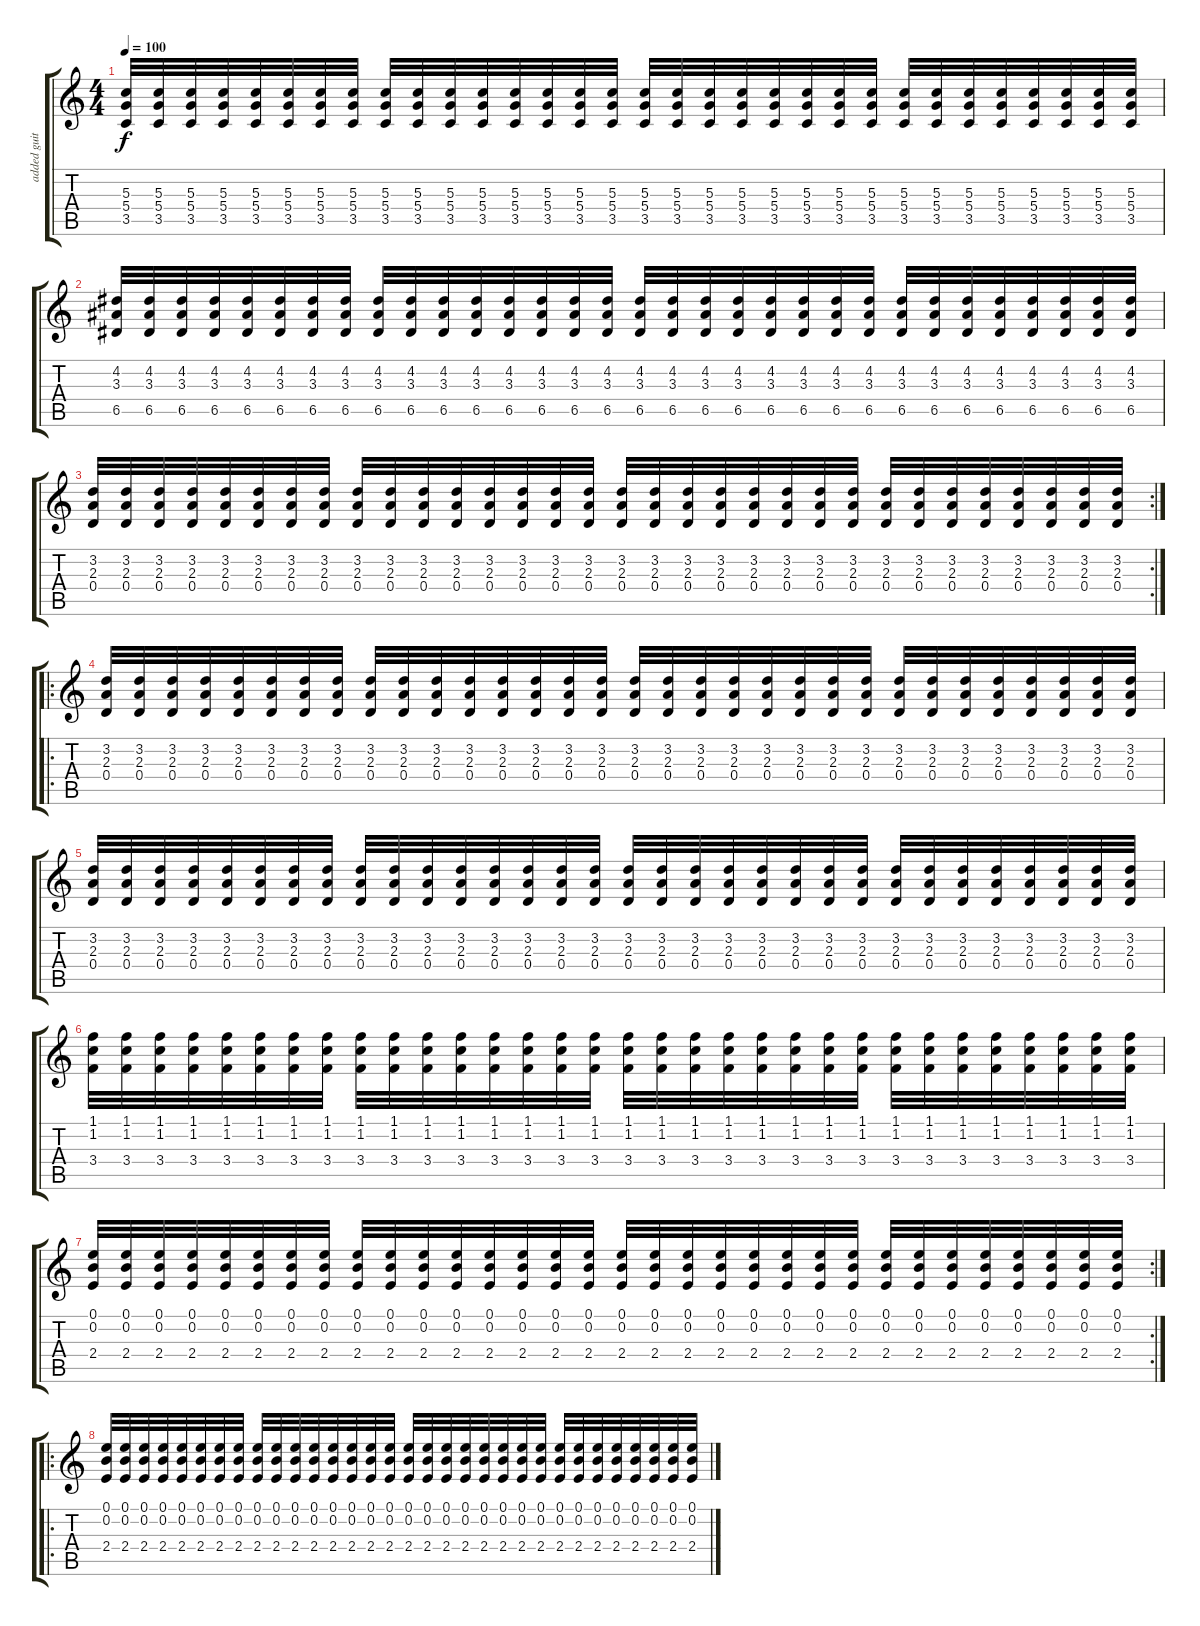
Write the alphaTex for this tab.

\track ("added guitar" "added guit") {instrument distortionguitar}
\staff {score tabs}
\tuning (E4 B3 G3 D3 A2 E2) {hide}
\ts (4 4)
\tempo 100
\clef g2
\ks c
(5.3 5.4 3.5).32{dy f} (5.3 5.4 3.5).32 (5.3 5.4 3.5).32 (5.3 5.4 3.5).32 (5.3 5.4 3.5).32 (5.3 5.4 3.5).32 (5.3 5.4 3.5).32 (5.3 5.4 3.5).32 (5.3 5.4 3.5).32 (5.3 5.4 3.5).32 (5.3 5.4 3.5).32 (5.3 5.4 3.5).32 (5.3 5.4 3.5).32 (5.3 5.4 3.5).32 (5.3 5.4 3.5).32 (5.3 5.4 3.5).32 (5.3 5.4 3.5).32 (5.3 5.4 3.5).32 (5.3 5.4 3.5).32 (5.3 5.4 3.5).32 (5.3 5.4 3.5).32 (5.3 5.4 3.5).32 (5.3 5.4 3.5).32 (5.3 5.4 3.5).32 (5.3 5.4 3.5).32 (5.3 5.4 3.5).32 (5.3 5.4 3.5).32 (5.3 5.4 3.5).32 (5.3 5.4 3.5).32 (5.3 5.4 3.5).32 (5.3 5.4 3.5).32 (5.3 5.4 3.5).32 |
(4.2 3.3 6.5).32 (4.2 3.3 6.5).32 (4.2 3.3 6.5).32 (4.2 3.3 6.5).32 (4.2 3.3 6.5).32 (4.2 3.3 6.5).32 (4.2 3.3 6.5).32 (4.2 3.3 6.5).32 (4.2 3.3 6.5).32 (4.2 3.3 6.5).32 (4.2 3.3 6.5).32 (4.2 3.3 6.5).32 (4.2 3.3 6.5).32 (4.2 3.3 6.5).32 (4.2 3.3 6.5).32 (4.2 3.3 6.5).32 (4.2 3.3 6.5).32 (4.2 3.3 6.5).32 (4.2 3.3 6.5).32 (4.2 3.3 6.5).32 (4.2 3.3 6.5).32 (4.2 3.3 6.5).32 (4.2 3.3 6.5).32 (4.2 3.3 6.5).32 (4.2 3.3 6.5).32 (4.2 3.3 6.5).32 (4.2 3.3 6.5).32 (4.2 3.3 6.5).32 (4.2 3.3 6.5).32 (4.2 3.3 6.5).32 (4.2 3.3 6.5).32 (4.2 3.3 6.5).32 |
\rc 2
(3.2 2.3 0.4).32 (3.2 2.3 0.4).32 (3.2 2.3 0.4).32 (3.2 2.3 0.4).32 (3.2 2.3 0.4).32 (3.2 2.3 0.4).32 (3.2 2.3 0.4).32 (3.2 2.3 0.4).32 (3.2 2.3 0.4).32 (3.2 2.3 0.4).32 (3.2 2.3 0.4).32 (3.2 2.3 0.4).32 (3.2 2.3 0.4).32 (3.2 2.3 0.4).32 (3.2 2.3 0.4).32 (3.2 2.3 0.4).32 (3.2 2.3 0.4).32 (3.2 2.3 0.4).32 (3.2 2.3 0.4).32 (3.2 2.3 0.4).32 (3.2 2.3 0.4).32 (3.2 2.3 0.4).32 (3.2 2.3 0.4).32 (3.2 2.3 0.4).32 (3.2 2.3 0.4).32 (3.2 2.3 0.4).32 (3.2 2.3 0.4).32 (3.2 2.3 0.4).32 (3.2 2.3 0.4).32 (3.2 2.3 0.4).32 (3.2 2.3 0.4).32 (3.2 2.3 0.4).32 |
\ro
(3.2 2.3 0.4).32 (3.2 2.3 0.4).32 (3.2 2.3 0.4).32 (3.2 2.3 0.4).32 (3.2 2.3 0.4).32 (3.2 2.3 0.4).32 (3.2 2.3 0.4).32 (3.2 2.3 0.4).32 (3.2 2.3 0.4).32 (3.2 2.3 0.4).32 (3.2 2.3 0.4).32 (3.2 2.3 0.4).32 (3.2 2.3 0.4).32 (3.2 2.3 0.4).32 (3.2 2.3 0.4).32 (3.2 2.3 0.4).32 (3.2 2.3 0.4).32 (3.2 2.3 0.4).32 (3.2 2.3 0.4).32 (3.2 2.3 0.4).32 (3.2 2.3 0.4).32 (3.2 2.3 0.4).32 (3.2 2.3 0.4).32 (3.2 2.3 0.4).32 (3.2 2.3 0.4).32 (3.2 2.3 0.4).32 (3.2 2.3 0.4).32 (3.2 2.3 0.4).32 (3.2 2.3 0.4).32 (3.2 2.3 0.4).32 (3.2 2.3 0.4).32 (3.2 2.3 0.4).32 |
(3.2 2.3 0.4).32 (3.2 2.3 0.4).32 (3.2 2.3 0.4).32 (3.2 2.3 0.4).32 (3.2 2.3 0.4).32 (3.2 2.3 0.4).32 (3.2 2.3 0.4).32 (3.2 2.3 0.4).32 (3.2 2.3 0.4).32 (3.2 2.3 0.4).32 (3.2 2.3 0.4).32 (3.2 2.3 0.4).32 (3.2 2.3 0.4).32 (3.2 2.3 0.4).32 (3.2 2.3 0.4).32 (3.2 2.3 0.4).32 (3.2 2.3 0.4).32 (3.2 2.3 0.4).32 (3.2 2.3 0.4).32 (3.2 2.3 0.4).32 (3.2 2.3 0.4).32 (3.2 2.3 0.4).32 (3.2 2.3 0.4).32 (3.2 2.3 0.4).32 (3.2 2.3 0.4).32 (3.2 2.3 0.4).32 (3.2 2.3 0.4).32 (3.2 2.3 0.4).32 (3.2 2.3 0.4).32 (3.2 2.3 0.4).32 (3.2 2.3 0.4).32 (3.2 2.3 0.4).32 |
(1.1 1.2 3.4).32 (1.1 1.2 3.4).32 (1.1 1.2 3.4).32 (1.1 1.2 3.4).32 (1.1 1.2 3.4).32 (1.1 1.2 3.4).32 (1.1 1.2 3.4).32 (1.1 1.2 3.4).32 (1.1 1.2 3.4).32 (1.1 1.2 3.4).32 (1.1 1.2 3.4).32 (1.1 1.2 3.4).32 (1.1 1.2 3.4).32 (1.1 1.2 3.4).32 (1.1 1.2 3.4).32 (1.1 1.2 3.4).32 (1.1 1.2 3.4).32 (1.1 1.2 3.4).32 (1.1 1.2 3.4).32 (1.1 1.2 3.4).32 (1.1 1.2 3.4).32 (1.1 1.2 3.4).32 (1.1 1.2 3.4).32 (1.1 1.2 3.4).32 (1.1 1.2 3.4).32 (1.1 1.2 3.4).32 (1.1 1.2 3.4).32 (1.1 1.2 3.4).32 (1.1 1.2 3.4).32 (1.1 1.2 3.4).32 (1.1 1.2 3.4).32 (1.1 1.2 3.4).32 |
\rc 2
(0.1 0.2 2.4).32 (0.1 0.2 2.4).32 (0.1 0.2 2.4).32 (0.1 0.2 2.4).32 (0.1 0.2 2.4).32 (0.1 0.2 2.4).32 (0.1 0.2 2.4).32 (0.1 0.2 2.4).32 (0.1 0.2 2.4).32 (0.1 0.2 2.4).32 (0.1 0.2 2.4).32 (0.1 0.2 2.4).32 (0.1 0.2 2.4).32 (0.1 0.2 2.4).32 (0.1 0.2 2.4).32 (0.1 0.2 2.4).32 (0.1 0.2 2.4).32 (0.1 0.2 2.4).32 (0.1 0.2 2.4).32 (0.1 0.2 2.4).32 (0.1 0.2 2.4).32 (0.1 0.2 2.4).32 (0.1 0.2 2.4).32 (0.1 0.2 2.4).32 (0.1 0.2 2.4).32 (0.1 0.2 2.4).32 (0.1 0.2 2.4).32 (0.1 0.2 2.4).32 (0.1 0.2 2.4).32 (0.1 0.2 2.4).32 (0.1 0.2 2.4).32 (0.1 0.2 2.4).32 |
\ro
(0.1 0.2 2.4).32 (0.1 0.2 2.4).32 (0.1 0.2 2.4).32 (0.1 0.2 2.4).32 (0.1 0.2 2.4).32 (0.1 0.2 2.4).32 (0.1 0.2 2.4).32 (0.1 0.2 2.4).32 (0.1 0.2 2.4).32 (0.1 0.2 2.4).32 (0.1 0.2 2.4).32 (0.1 0.2 2.4).32 (0.1 0.2 2.4).32 (0.1 0.2 2.4).32 (0.1 0.2 2.4).32 (0.1 0.2 2.4).32 (0.1 0.2 2.4).32 (0.1 0.2 2.4).32 (0.1 0.2 2.4).32 (0.1 0.2 2.4).32 (0.1 0.2 2.4).32 (0.1 0.2 2.4).32 (0.1 0.2 2.4).32 (0.1 0.2 2.4).32 (0.1 0.2 2.4).32 (0.1 0.2 2.4).32 (0.1 0.2 2.4).32 (0.1 0.2 2.4).32 (0.1 0.2 2.4).32 (0.1 0.2 2.4).32 (0.1 0.2 2.4).32 (0.1 0.2 2.4).32
